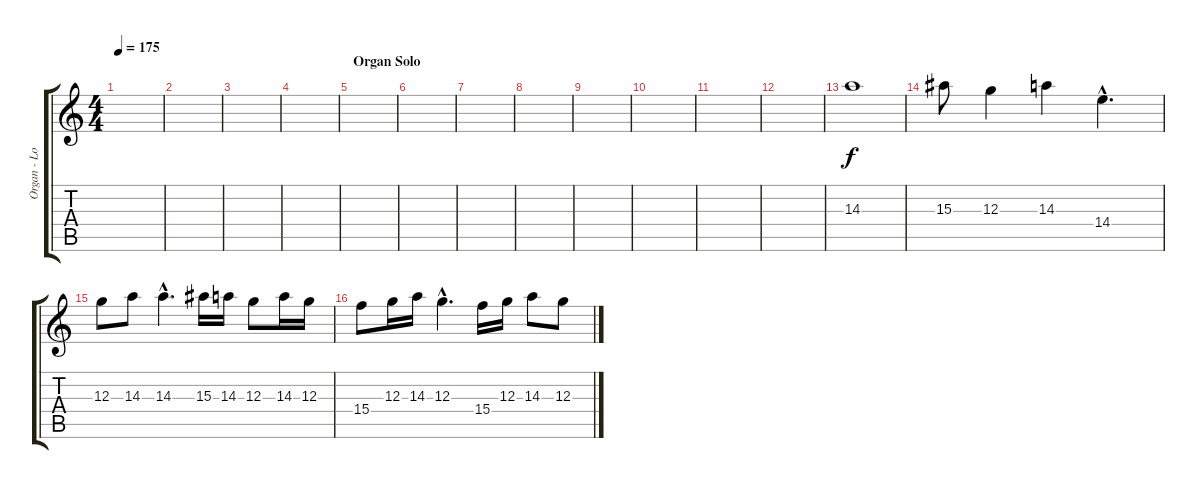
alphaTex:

\track ("Organ - Lord" "Organ - Lo") {instrument rockorgan}
\staff {score tabs}
\tuning (E5 B4 G4 D4 A3 E3) {hide}
\ts (4 4)
\tempo 175
\clef g2
\ks c
|
|
|
|
\section ("" "Organ Solo")
|
|
|
|
|
|
|
|
14.3.1{balance 8} |
15.3.8 12.3.4 14.3.4 14.4{hac}.4{d} |
12.3.8 14.3.8 14.3{hac}.4{d} 15.3.16 14.3.16 12.3.8 14.3.16 12.3.16 |
15.4.8 12.3.16 14.3.16 12.3{hac}.4{d} 15.4.16 12.3.16 14.3.8 12.3.8
